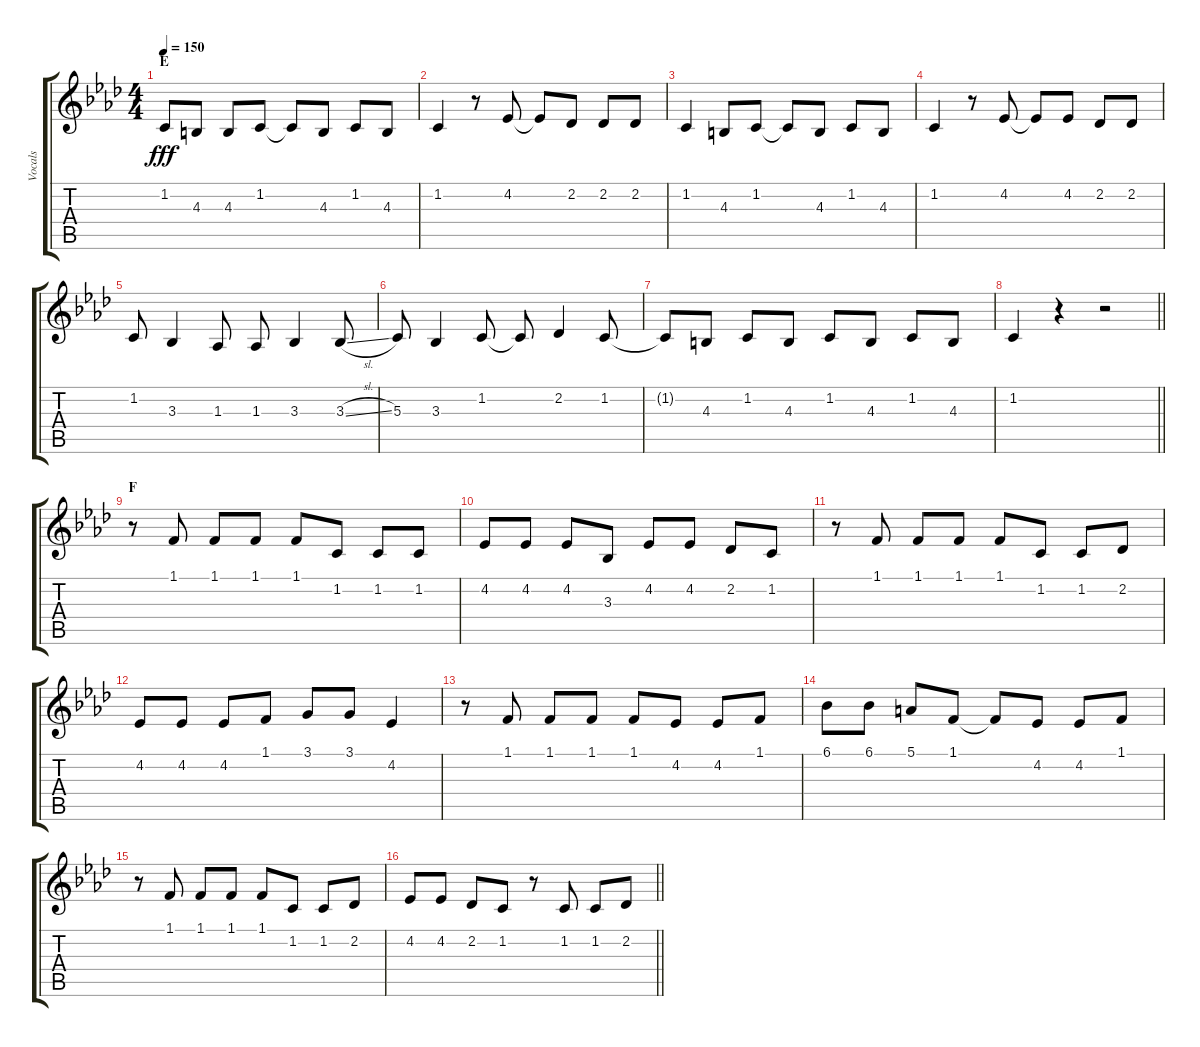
\track ("Vocals" "Vocals") {instrument voiceoohs}
\staff {score tabs}
\tuning (E4 B3 G3 D3 A2 E2) {hide}
\ts (4 4)
\section ("" "E")
\tempo 150
\clef g2
\ks ab
1.2.8{dy fff} 4.3.8 4.3.8 1.2.8 1.2{t}.8 4.3.8 1.2.8 4.3.8 |
1.2.4 r.8 4.2.8 4.2{t}.8 2.2.8 2.2.8 2.2.8 |
1.2.4 4.3.8 1.2.8 1.2{t}.8 4.3.8 1.2.8 4.3.8 |
1.2.4 r.8 4.2.8 4.2{t}.8 4.2.8 2.2.8 2.2.8 |
1.2.8 3.3.4 1.3.8 1.3.8 3.3.4 3.3{sl}.8 |
5.3.8 3.3.4 1.2.8 1.2{t}.8 2.2.4 1.2.8 |
1.2{t}.8 4.3.8 1.2.8 4.3.8 1.2.8 4.3.8 1.2.8 4.3.8 |
\barLineRight lightlight
1.2.4 r.4 r.2 |
\section ("" "F")
r.8 1.1.8 1.1.8 1.1.8 1.1.8 1.2.8 1.2.8 1.2.8 |
4.2.8 4.2.8 4.2.8 3.3.8 4.2.8 4.2.8 2.2.8 1.2.8 |
r.8 1.1.8 1.1.8 1.1.8 1.1.8 1.2.8 1.2.8 2.2.8 |
4.2.8 4.2.8 4.2.8 1.1.8 3.1.8 3.1.8 4.2.4 |
r.8 1.1.8 1.1.8 1.1.8 1.1.8 4.2.8 4.2.8 1.1.8 |
6.1.8 6.1.8 5.1.8 1.1.8 1.1{t}.8 4.2.8 4.2.8 1.1.8 |
r.8 1.1.8 1.1.8 1.1.8 1.1.8 1.2.8 1.2.8 2.2.8 |
\barLineRight lightlight
4.2.8 4.2.8 2.2.8 1.2.8 r.8 1.2.8 1.2.8 2.2.8
